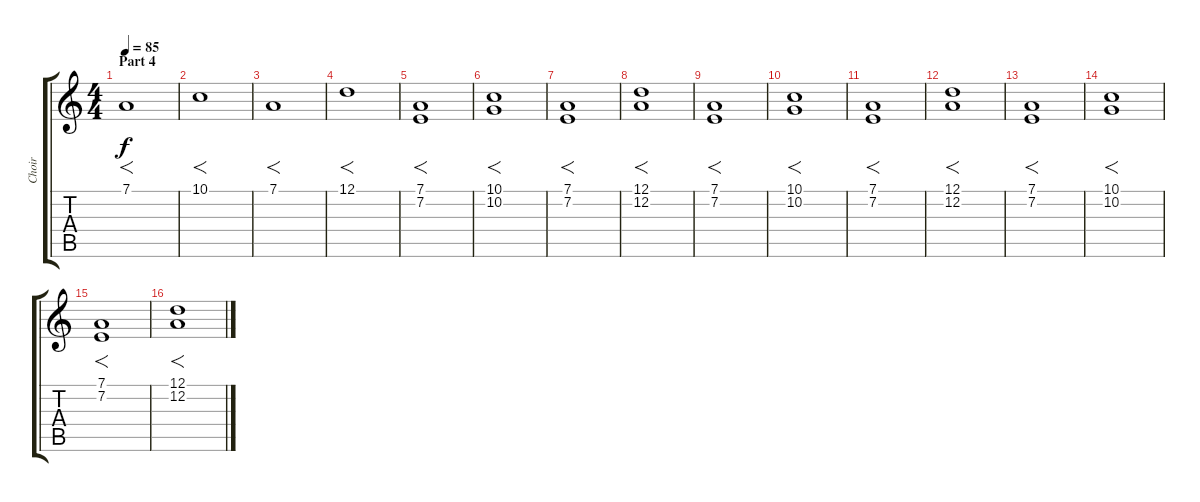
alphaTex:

\track ("Choir" "Choir") {instrument choiraahs}
\staff {score tabs}
\tuning (D4 A3 F3 C3 G2 D2) {hide}
\ts (4 4)
\section ("" "Part 4")
\tempo 85
\clef g2
\ks c
7.1.1{f dy f} |
10.1.1{f} |
7.1.1{f} |
12.1.1{f} |
(7.1 7.2).1{f} |
(10.1 10.2).1{f} |
(7.1 7.2).1{f} |
(12.1 12.2).1{f} |
(7.1 7.2).1{f} |
(10.1 10.2).1{f} |
(7.1 7.2).1{f} |
(12.1 12.2).1{f} |
(7.1 7.2).1{f} |
(10.1 10.2).1{f} |
(7.1 7.2).1{f} |
(12.1 12.2).1{f}
